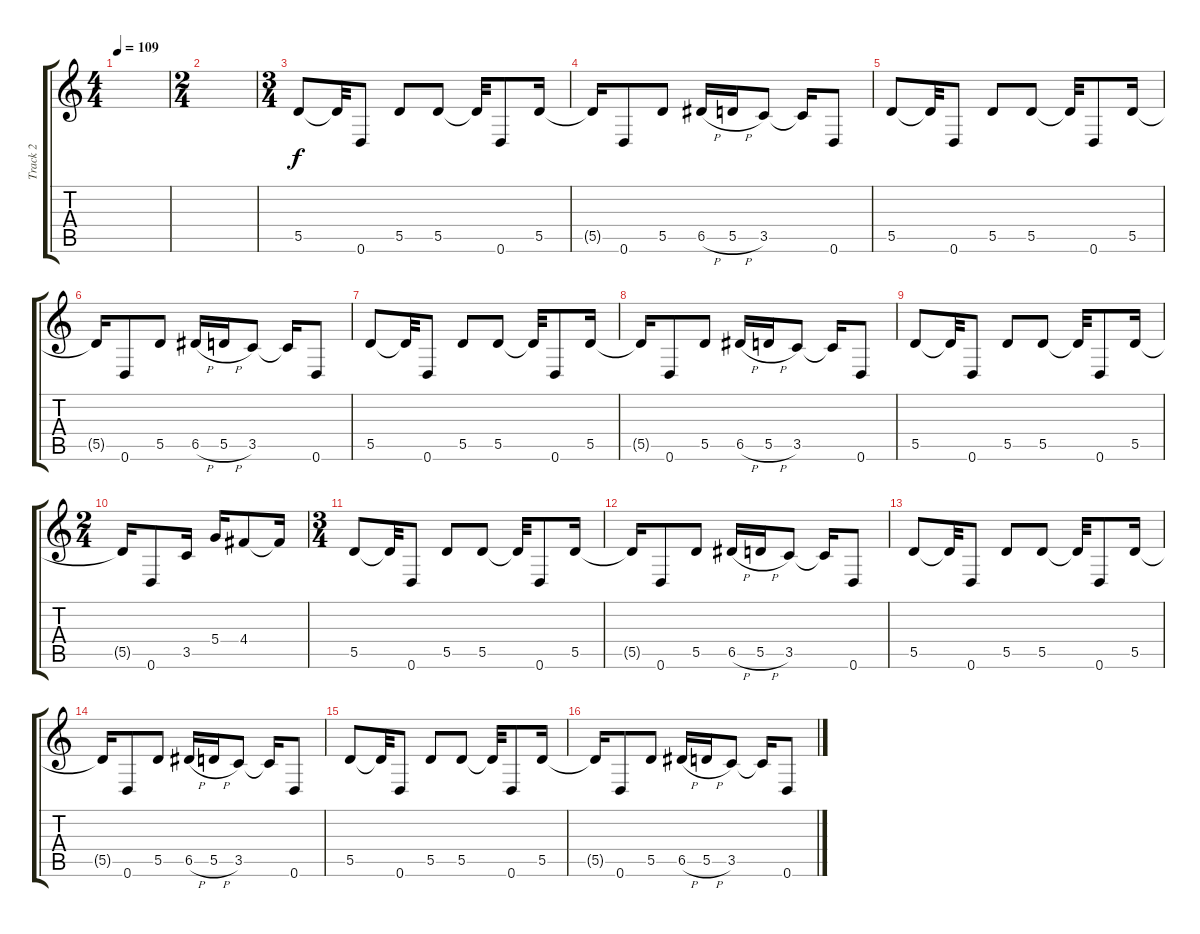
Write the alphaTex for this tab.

\track ("Track 2" "Track 2") {instrument electricguitarjazz}
\staff {score tabs}
\tuning (E4 B3 G3 D3 A2 D2) {hide}
\ts (4 4)
\tempo 109
\clef g2
\ks c
|
\ts (2 4)
|
\ts (3 4)
5.5.8 5.5{t}.32 0.6.8 5.5.8 5.5.8 5.5{t}.32 0.6.8 5.5.16 |
5.5{t}.16 0.6.8 5.5.8 6.5{h}.16 5.5{h}.16 3.5.8 3.5{t}.16 0.6.8 |
5.5.8 5.5{t}.32 0.6.8 5.5.8 5.5.8 5.5{t}.32 0.6.8 5.5.16 |
5.5{t}.16 0.6.8 5.5.8 6.5{h}.16 5.5{h}.16 3.5.8 3.5{t}.16 0.6.8 |
5.5.8 5.5{t}.32 0.6.8 5.5.8 5.5.8 5.5{t}.32 0.6.8 5.5.16 |
5.5{t}.16 0.6.8 5.5.8 6.5{h}.16 5.5{h}.16 3.5.8 3.5{t}.16 0.6.8 |
5.5.8 5.5{t}.32 0.6.8 5.5.8 5.5.8 5.5{t}.32 0.6.8 5.5.16 |
\ts (2 4)
5.5{t}.16 0.6.8 3.5.16 5.4.16 4.4.8 4.4{t}.16 |
\ts (3 4)
5.5.8 5.5{t}.32 0.6.8 5.5.8 5.5.8 5.5{t}.32 0.6.8 5.5.16 |
5.5{t}.16 0.6.8 5.5.8 6.5{h}.16 5.5{h}.16 3.5.8 3.5{t}.16 0.6.8 |
5.5.8 5.5{t}.32 0.6.8 5.5.8 5.5.8 5.5{t}.32 0.6.8 5.5.16 |
5.5{t}.16 0.6.8 5.5.8 6.5{h}.16 5.5{h}.16 3.5.8 3.5{t}.16 0.6.8 |
5.5.8 5.5{t}.32 0.6.8 5.5.8 5.5.8 5.5{t}.32 0.6.8 5.5.16 |
5.5{t}.16 0.6.8 5.5.8 6.5{h}.16 5.5{h}.16 3.5.8 3.5{t}.16 0.6.8
